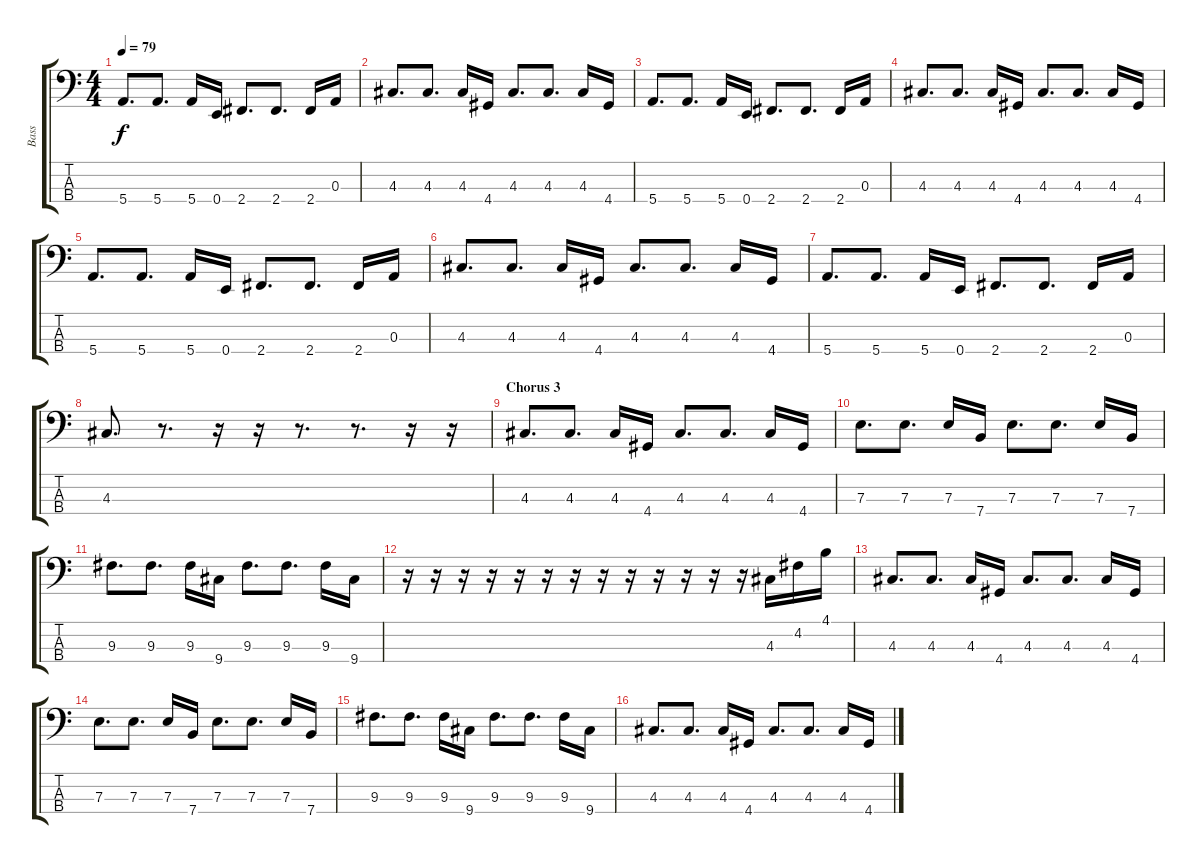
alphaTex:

\track ("Bass" "Bass") {instrument electricbasspick}
\staff {score tabs}
\tuning (G2 D2 A1 E1) {hide}
\ts (4 4)
\tempo 79
\clef f4
\ks c
5.4.8{d dy f} 5.4.8{d} 5.4.16 0.4.16 2.4.8{d} 2.4.8{d} 2.4.16 0.3.16 |
4.3.8{d} 4.3.8{d} 4.3.16 4.4.16 4.3.8{d} 4.3.8{d} 4.3.16 4.4.16 |
5.4.8{d} 5.4.8{d} 5.4.16 0.4.16 2.4.8{d} 2.4.8{d} 2.4.16 0.3.16 |
4.3.8{d} 4.3.8{d} 4.3.16 4.4.16 4.3.8{d} 4.3.8{d} 4.3.16 4.4.16 |
5.4.8{d} 5.4.8{d} 5.4.16 0.4.16 2.4.8{d} 2.4.8{d} 2.4.16 0.3.16 |
4.3.8{d} 4.3.8{d} 4.3.16 4.4.16 4.3.8{d} 4.3.8{d} 4.3.16 4.4.16 |
5.4.8{d} 5.4.8{d} 5.4.16 0.4.16 2.4.8{d} 2.4.8{d} 2.4.16 0.3.16 |
4.3.8{d} r.8{d} r.16 r.16 r.8{d} r.8{d} r.16 r.16 |
\section ("" "Chorus 3")
4.3.8{d} 4.3.8{d} 4.3.16 4.4.16 4.3.8{d} 4.3.8{d} 4.3.16 4.4.16 |
7.3.8{d} 7.3.8{d} 7.3.16 7.4.16 7.3.8{d} 7.3.8{d} 7.3.16 7.4.16 |
9.3.8{d} 9.3.8{d} 9.3.16 9.4.16 9.3.8{d} 9.3.8{d} 9.3.16 9.4.16 |
r.16 r.16 r.16 r.16 r.16 r.16 r.16 r.16 r.16 r.16 r.16 r.16 r.16 4.3.16 4.2.16 4.1.16 |
4.3.8{d} 4.3.8{d} 4.3.16 4.4.16 4.3.8{d} 4.3.8{d} 4.3.16 4.4.16 |
7.3.8{d} 7.3.8{d} 7.3.16 7.4.16 7.3.8{d} 7.3.8{d} 7.3.16 7.4.16 |
9.3.8{d} 9.3.8{d} 9.3.16 9.4.16 9.3.8{d} 9.3.8{d} 9.3.16 9.4.16 |
4.3.8{d} 4.3.8{d} 4.3.16 4.4.16 4.3.8{d} 4.3.8{d} 4.3.16 4.4.16
